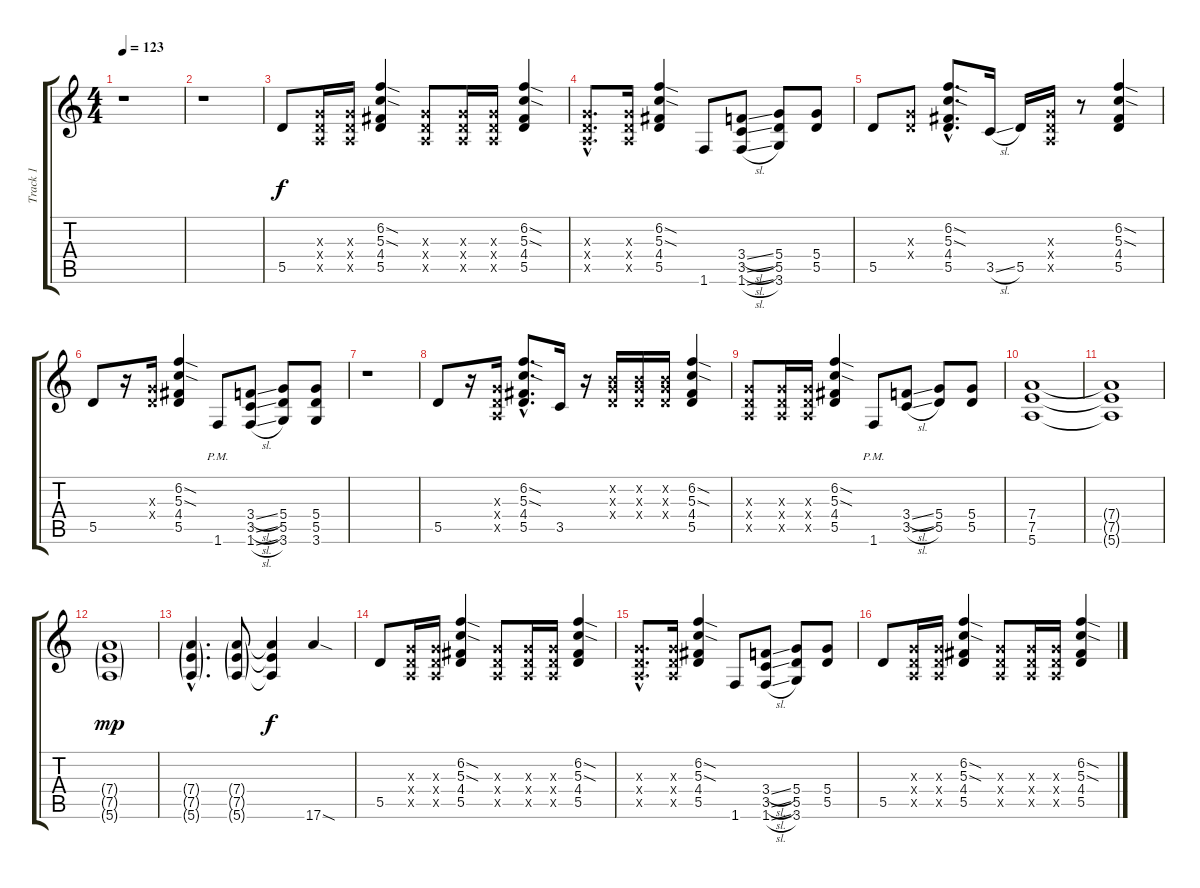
\track ("Track 1" "Track 1") {instrument acousticguitarnylon}
\staff {score tabs}
\tuning (E4 B3 G3 D3 A2 E2) {hide}
\ts (4 4)
\tempo 123
\clef g2
\ks c
r.1{dy f instrument acousticguitarnylon} |
r.1 |
5.5.8 (0.3{x} 0.4{x} 0.5{x}).16 (0.3{x} 0.4{x} 0.5{x}).16 (6.2{sod} 5.3{sod} 4.4 5.5).4 (0.3{x} 0.4{x} 0.5{x}).8 (0.3{x} 0.4{x} 0.5{x}).16 (0.3{x} 0.4{x} 0.5{x}).16 (6.2{sod} 5.3{sod} 4.4 5.5).4 |
(0.3{hac x} 0.4{hac x} 0.5{hac x}).8{d} (0.3{x} 0.4{x} 0.5{x}).16 (6.2{sod} 5.3{sod} 4.4 5.5).4 1.6.8 (3.4{sl} 3.5{sl} 1.6{sl}).8 (5.4 5.5 3.6).8 (5.4 5.5).8 |
5.5.8 (0.3{x} 0.4{x}).8 (6.2{sod hac} 5.3{sod hac} 4.4{hac} 5.5{hac}).8{d} 3.5{sl}.16 5.5.16 (0.3{x} 0.4{x} 0.5{x}).16 r.8 (6.2{sod} 5.3{sod} 4.4 5.5).4 |
5.5.8 r.16 (0.3{x} 0.4{x}).16 (6.2{sod} 5.3{sod} 4.4 5.5).4 1.6{pm}.8 (3.4{sl} 3.5{sl} 1.6{sl}).8 (5.4 5.5 3.6).8 (5.4 5.5 3.6).8 |
r.1 |
5.5.8 r.16 (0.3{x} 0.4{x} 0.5{x}).16 (6.2{sod hac} 5.3{sod hac} 4.4{hac} 5.5{hac}).8{d} 3.5.16 r.16 (0.2{x} 0.3{x} 0.4{x}).16 (0.2{x} 0.3{x} 0.4{x}).16 (0.2{x} 0.3{x} 0.4{x}).16 (6.2{sod} 5.3{sod} 4.4 5.5).4 |
(0.3{x} 0.4{x} 0.5{x}).8 (0.3{x} 0.4{x} 0.5{x}).16 (0.3{x} 0.4{x} 0.5{x}).16 (6.2{sod} 5.3{sod} 4.4 5.5).4 1.6{pm}.8 (3.4{sl} 3.5{sl}).8 (5.4 5.5).8 (5.4 5.5).8 |
(7.4 7.5 5.6).1 |
(7.4{t} 7.5{t} 5.6{t}).1 |
(7.4{g} 7.5{g} 5.6{g}).1{dy mp} |
(7.4{g hac} 7.5{g hac} 5.6{g hac}).4{d} (7.4{g} 7.5{g} 5.6{g}).8 (7.4{t} 7.5{t} 5.6{t}).4{dy f} 17.6{sod}.4 |
5.5.8 (0.3{x} 0.4{x} 0.5{x}).16 (0.3{x} 0.4{x} 0.5{x}).16 (6.2{sod} 5.3{sod} 4.4 5.5).4 (0.3{x} 0.4{x} 0.5{x}).8 (0.3{x} 0.4{x} 0.5{x}).16 (0.3{x} 0.4{x} 0.5{x}).16 (6.2{sod} 5.3{sod} 4.4 5.5).4 |
(0.3{hac x} 0.4{hac x} 0.5{hac x}).8{d} (0.3{x} 0.4{x} 0.5{x}).16 (6.2{sod} 5.3{sod} 4.4 5.5).4 1.6.8 (3.4{sl} 3.5{sl} 1.6{sl}).8 (5.4 5.5 3.6).8 (5.4 5.5).8 |
5.5.8 (0.3{x} 0.4{x} 0.5{x}).16 (0.3{x} 0.4{x} 0.5{x}).16 (6.2{sod} 5.3{sod} 4.4 5.5).4 (0.3{x} 0.4{x} 0.5{x}).8 (0.3{x} 0.4{x} 0.5{x}).16 (0.3{x} 0.4{x} 0.5{x}).16 (6.2{sod} 5.3{sod} 4.4 5.5).4
